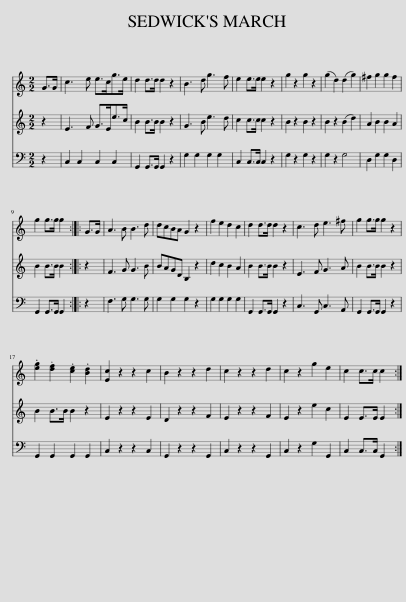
X:1
%%score 1 2 3
L:1/8
M:2/2
I:linebreak $
K:C
V:1 treble
V:2 treble
V:3 bass
V:1
 G>G | c3 e e>cg>e | d2 d>d d2 z2 | B3 d g3 f | e2 e>e e2 z2 | %5
 g2 z2 g2 z2 | (g2 d2) (d2 g2) | ^f2 g2 g2 f2 |$ g2 g>g g2 :: G>G | %10
 A3 B B3 d | dcBA G2 z2 | f2 e2 d2 c2 | d2 d>d d2 z2 | c3 d e3 ^f | %15
 g2 g>g g2 z2 |$ .[eg]2 .[df]2 .[ce]2 .[Bd]2 | [Ec]2 z2 z2 c2 | B2 z2 z2 d2 | c2 z2 z2 d2 | %20
 c2 z2 g2 e2 | c2 c>c c2 :| %22
V:2
 z2 | E3 F G>Ee>c | B2 B>B B2 z2 | G3 B e3 d | c2 c>c c2 z2 | %5
 B2 z2 B2 z2 | B2 z2 (B2 d2) | A2 B2 B2 A2 |$ B2 B>B B2 :: z2 | %10
 F3 G G3 B | BAGD B,2 z2 | d2 c2 B2 A2 | B2 B>B B2 z2 | E3 F G3 A | %15
 B2 B>B B2 z2 |$ B2 B>B B2 z2 | E2 z2 z2 E2 | D2 z2 z2 F2 | E2 z2 z2 F2 | %20
 E2 z2 e2 c2 | E2 E>E E2 :| %22
V:3
 z2 | C,2 C,2 C,2 C,2 | G,,2 G,,>G,, G,,2 z2 | G,2 G,2 G,2 G,2 | C,2 C,>C, C,2 z2 | %5
 G,2 z2 G,2 z2 | G,2 z2 G,4 | D,2 G,2 G,2 D,2 |$ G,,2 G,,>G,, G,,2 :: z2 | %10
 F,3 G, G,3 G, | G,2 G,2 G,2 z2 | G,2 G,2 G,2 G,2 | G,,2 G,,>G,, G,,2 z2 | C,3 G,, C,3 A,, | %15
 G,,2 G,,>G,, G,,2 z2 |$ G,,2 G,,2 G,,2 G,,2 | C,2 z2 z2 C,2 | G,,2 z2 z2 G,,2 | C,2 z2 z2 G,,2 | %20
 C,2 z2 G,2 G,,2 | C,2 C,>C, G,,2 :| %22
